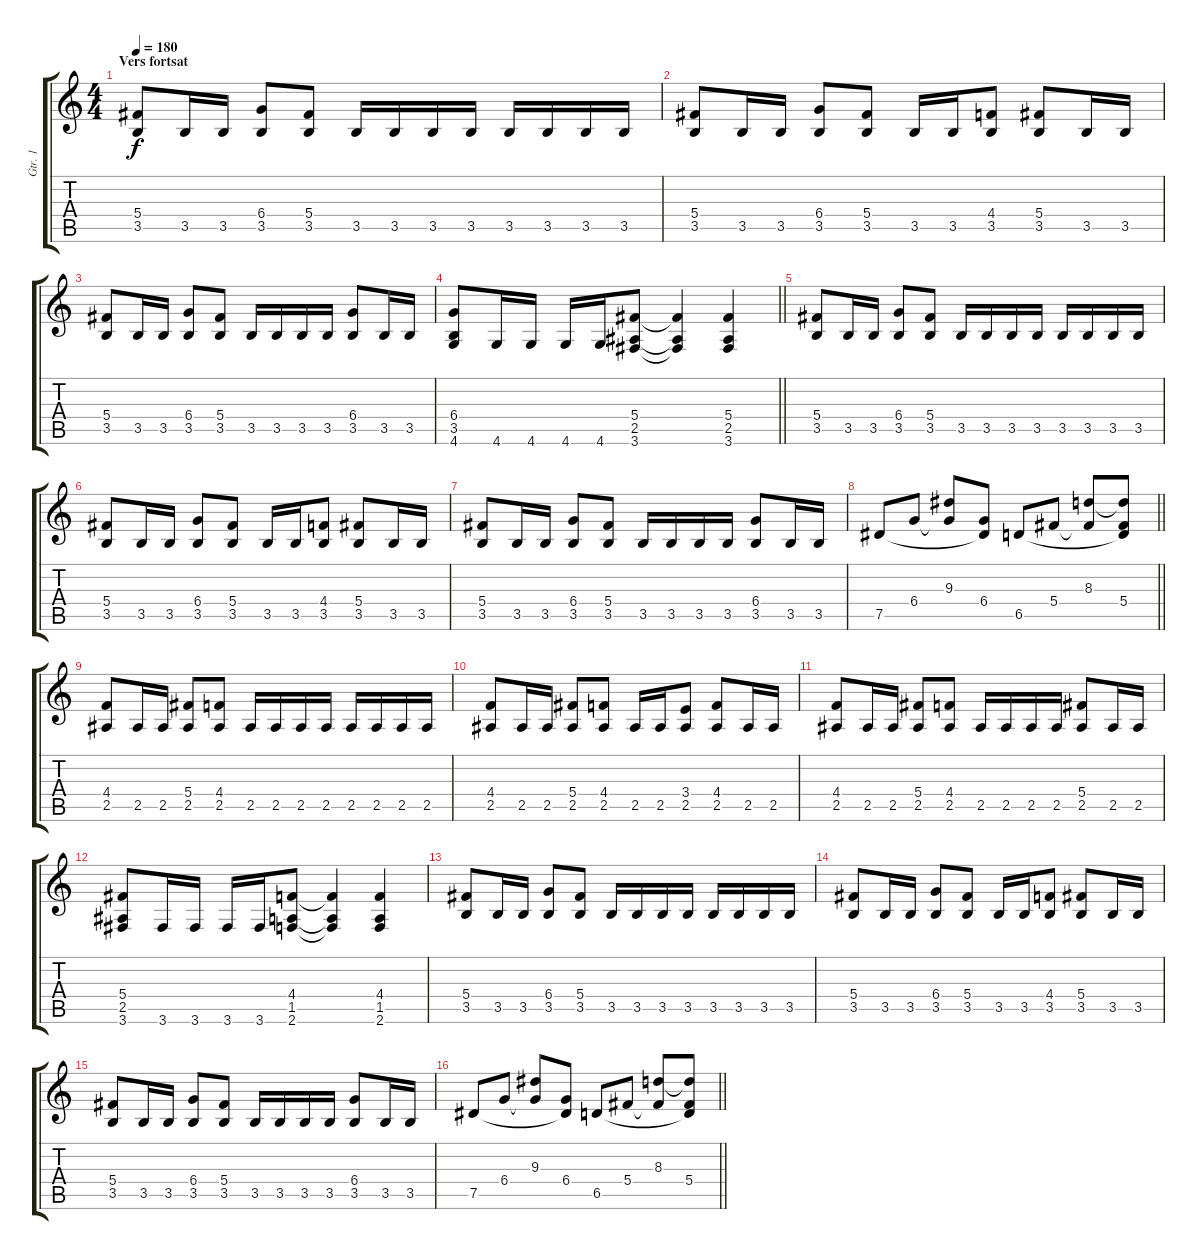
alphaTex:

\track ("Gtr. 1" "Gtr. 1") {instrument distortionguitar}
\staff {score tabs}
\tuning (Eb4 Bb3 Gb3 Db3 Ab2 Eb2) {hide}
\ts (4 4)
\section ("" "Vers fortsat")
\tempo 180
\clef g2
\ks c
(5.4 3.5).8{dy f} 3.5.16 3.5.16 (6.4 3.5).8 (5.4 3.5).8 3.5.16 3.5.16 3.5.16 3.5.16 3.5.16 3.5.16 3.5.16 3.5.16 |
(5.4 3.5).8 3.5.16 3.5.16 (6.4 3.5).8 (5.4 3.5).8 3.5.16 3.5.16 (4.4 3.5).8 (5.4 3.5).8 3.5.16 3.5.16 |
(5.4 3.5).8 3.5.16 3.5.16 (6.4 3.5).8 (5.4 3.5).8 3.5.16 3.5.16 3.5.16 3.5.16 (6.4 3.5).8 3.5.16 3.5.16 |
\barLineRight lightlight
(6.4 3.5 4.6).8 4.6.16 4.6.16 4.6.16 4.6.16 (5.4 2.5 3.6).8 (5.4{t} 2.5{t} 3.6{t}).4 (5.4 2.5 3.6).4 |
(5.4 3.5).8 3.5.16 3.5.16 (6.4 3.5).8 (5.4 3.5).8 3.5.16 3.5.16 3.5.16 3.5.16 3.5.16 3.5.16 3.5.16 3.5.16 |
(5.4 3.5).8 3.5.16 3.5.16 (6.4 3.5).8 (5.4 3.5).8 3.5.16 3.5.16 (4.4 3.5).8 (5.4 3.5).8 3.5.16 3.5.16 |
(5.4 3.5).8 3.5.16 3.5.16 (6.4 3.5).8 (5.4 3.5).8 3.5.16 3.5.16 3.5.16 3.5.16 (6.4 3.5).8 3.5.16 3.5.16 |
\barLineRight lightlight
7.5.8 6.4.8 (9.3 6.4{t}).8 (6.4 7.5{t}).8 6.5.8 5.4.8 (8.3 5.4{t}).8 (8.3{t} 5.4 6.5{t}).8 |
(4.4 2.5).8 2.5.16 2.5.16 (5.4 2.5).8 (4.4 2.5).8 2.5.16 2.5.16 2.5.16 2.5.16 2.5.16 2.5.16 2.5.16 2.5.16 |
(4.4 2.5).8 2.5.16 2.5.16 (5.4 2.5).8 (4.4 2.5).8 2.5.16 2.5.16 (3.4 2.5).8 (4.4 2.5).8 2.5.16 2.5.16 |
(4.4 2.5).8 2.5.16 2.5.16 (5.4 2.5).8 (4.4 2.5).8 2.5.16 2.5.16 2.5.16 2.5.16 (5.4 2.5).8 2.5.16 2.5.16 |
(5.4 2.5 3.6).8 3.6.16 3.6.16 3.6.16 3.6.16 (4.4 1.5 2.6).8 (4.4{t} 1.5{t} 2.6{t}).4 (4.4 1.5 2.6).4 |
(5.4 3.5).8 3.5.16 3.5.16 (6.4 3.5).8 (5.4 3.5).8 3.5.16 3.5.16 3.5.16 3.5.16 3.5.16 3.5.16 3.5.16 3.5.16 |
(5.4 3.5).8 3.5.16 3.5.16 (6.4 3.5).8 (5.4 3.5).8 3.5.16 3.5.16 (4.4 3.5).8 (5.4 3.5).8 3.5.16 3.5.16 |
(5.4 3.5).8 3.5.16 3.5.16 (6.4 3.5).8 (5.4 3.5).8 3.5.16 3.5.16 3.5.16 3.5.16 (6.4 3.5).8 3.5.16 3.5.16 |
\barLineRight lightlight
7.5.8 6.4.8 (9.3 6.4{t}).8 (6.4 7.5{t}).8 6.5.8 5.4.8 (8.3 5.4{t}).8 (8.3{t} 5.4 6.5{t}).8
